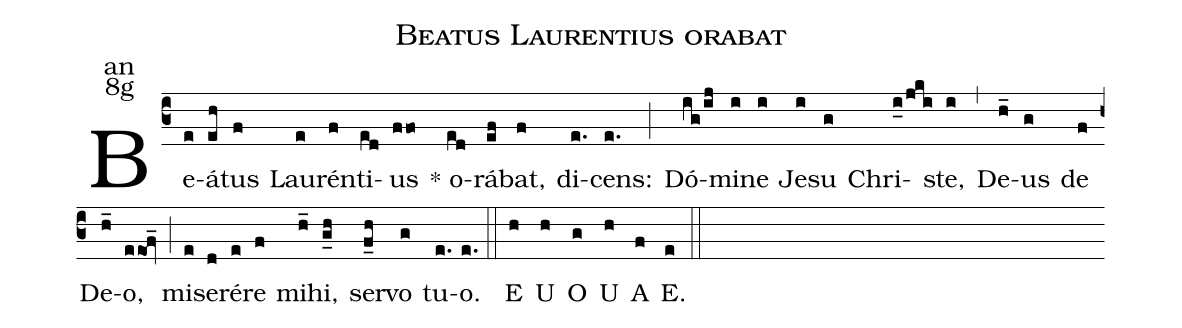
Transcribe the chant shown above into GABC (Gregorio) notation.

name:Beatus Laurentius orabat;
office-part:an;
mode:8g;
%%
(c3) Be(e)á(eh)tus(f) Lau(e)rén(f)ti(ed)us(ffo) <sp>*</sp> o(ed)rá(ef)bat,(f) di(e.)cens:(e.) (;)
Dó(ig/ij)mi(i)ne(i) Je(i)su(g) Chri(i_0/jki)ste,(i) (,) De(h_)us(g) de(f) De(h_)o,(eeof_) (;)
mi(e)se(d)ré(e)re(f) mi(h_)hi,(g_h) ser(f_h)vo(g) tu(e.)o.(e.) (::) <eu>E(h) U(h) O(g) U(h) A(f) E.(e) </eu>(::)
